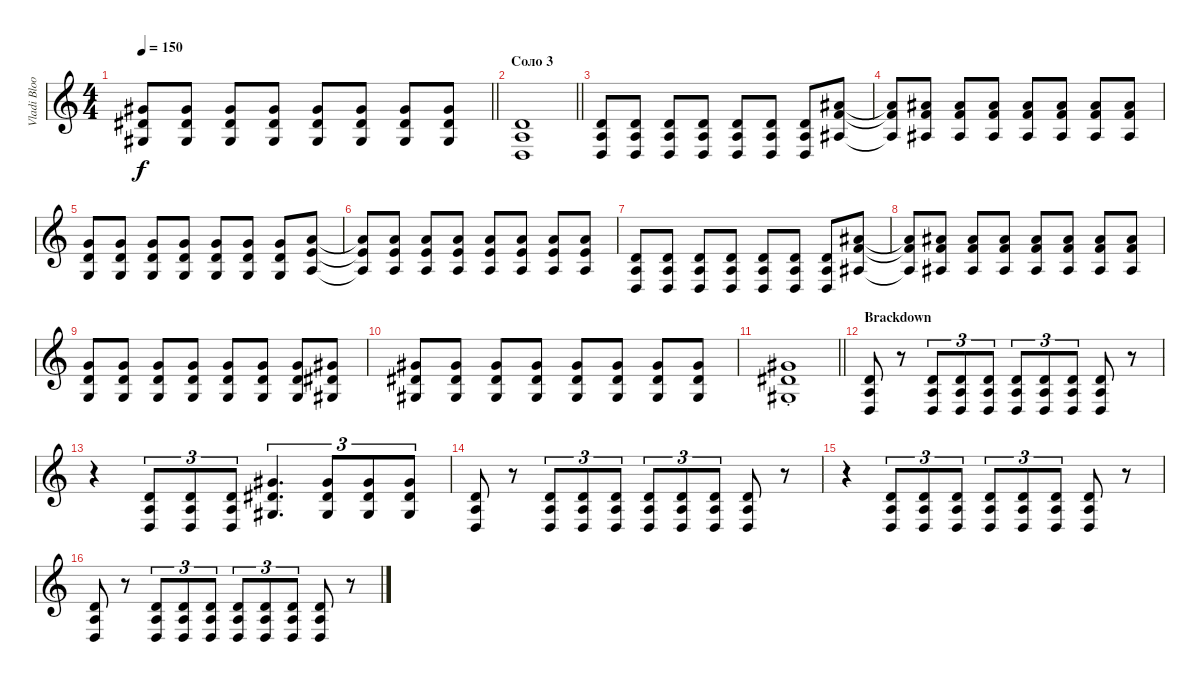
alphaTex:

\track ("Vladi Blooder" "Vladi Bloo") {instrument overdrivenguitar}
\staff {score}
\tuning (E4 B3 G3 D3 A2 D2) {hide}
\ts (4 4)
\tempo 150
\clef g2
\barLineRight lightlight
\ks c
(6.4 6.5 6.6).8{dy f} (6.4 6.5 6.6).8 (6.4 6.5 6.6).8 (6.4 6.5 6.6).8 (6.4 6.5 6.6).8 (6.4 6.5 6.6).8 (6.4 6.5 6.6).8 (6.4 6.5 6.6).8 |
\section ("" "Соло 3")
\barLineRight lightlight
(0.4 0.5 0.6).1{bd 120} |
(0.4 0.5 0.6).8 (0.4 0.5 0.6).8 (0.4 0.5 0.6).8 (0.4 0.5 0.6).8 (0.4 0.5 0.6).8 (0.4 0.5 0.6).8 (0.4 0.5 0.6).8 (8.4 8.5 8.6).8 |
(8.4{t} 8.5{t} 8.6{t}).8 (8.4 8.5 8.6).8 (8.4 8.5 8.6).8 (8.4 8.5 8.6).8 (8.4 8.5 8.6).8 (8.4 8.5 8.6).8 (8.4 8.5 8.6).8 (8.4 8.5 8.6).8 |
(5.4 5.5 5.6).8 (5.4 5.5 5.6).8 (5.4 5.5 5.6).8 (5.4 5.5 5.6).8 (5.4 5.5 5.6).8 (5.4 5.5 5.6).8 (5.4 5.5 5.6).8 (7.4 7.5 7.6).8 |
(7.4{t} 7.5{t} 7.6{t}).8 (7.4 7.5 7.6).8 (7.4 7.5 7.6).8 (7.4 7.5 7.6).8 (7.4 7.5 7.6).8 (7.4 7.5 7.6).8 (7.4 7.5 7.6).8 (7.4 7.5 7.6).8 |
(0.4 0.5 0.6).8 (0.4 0.5 0.6).8 (0.4 0.5 0.6).8 (0.4 0.5 0.6).8 (0.4 0.5 0.6).8 (0.4 0.5 0.6).8 (0.4 0.5 0.6).8 (8.4 8.5 8.6).8 |
(8.4{t} 8.5{t} 8.6{t}).8 (8.4 8.5 8.6).8 (8.4 8.5 8.6).8 (8.4 8.5 8.6).8 (8.4 8.5 8.6).8 (8.4 8.5 8.6).8 (8.4 8.5 8.6).8 (8.4 8.5 8.6).8 |
(5.4 5.5 5.6).8 (5.4 5.5 5.6).8 (5.4 5.5 5.6).8 (5.4 5.5 5.6).8 (5.4 5.5 5.6).8 (5.4 5.5 5.6).8 (5.4 5.5 5.6).8 (6.4 6.5 6.6).8 |
(6.4 6.5 6.6).8 (6.4 6.5 6.6).8 (6.4 6.5 6.6).8 (6.4 6.5 6.6).8 (6.4 6.5 6.6).8 (6.4 6.5 6.6).8 (6.4 6.5 6.6).8 (6.4 6.5 6.6).8 |
\barLineRight lightlight
(6.4{st} 6.5 6.6).1 |
\section ("" "Brackdown")
(0.4 0.5 0.6).8 r.8 (0.4 0.5 0.6).8{tu (3 2)} (0.4 0.5 0.6).8{tu (3 2)} (0.4 0.5 0.6).8{tu (3 2)} (0.4 0.5 0.6).8{tu (3 2)} (0.4 0.5 0.6).8{tu (3 2)} (0.4 0.5 0.6).8{tu (3 2)} (0.4 0.5 0.6).8 r.8 |
r.4 (0.4 0.5 0.6).8{tu (3 2)} (0.4 0.5 0.6).8{tu (3 2)} (0.4 0.5 0.6).8{tu (3 2)} (6.4 6.5 6.6).4{d tu (3 2)} (6.4 6.5 6.6).8{tu (3 2)} (6.4 6.5 6.6).8{tu (3 2)} (6.4 6.5 6.6).8{tu (3 2)} |
(0.4 0.5 0.6).8 r.8 (0.4 0.5 0.6).8{tu (3 2)} (0.4 0.5 0.6).8{tu (3 2)} (0.4 0.5 0.6).8{tu (3 2)} (0.4 0.5 0.6).8{tu (3 2)} (0.4 0.5 0.6).8{tu (3 2)} (0.4 0.5 0.6).8{tu (3 2)} (0.4 0.5 0.6).8 r.8 |
r.4 (0.4 0.5 0.6).8{tu (3 2)} (0.4 0.5 0.6).8{tu (3 2)} (0.4 0.5 0.6).8{tu (3 2)} (0.4 0.5 0.6).8{tu (3 2)} (0.4 0.5 0.6).8{tu (3 2)} (0.4 0.5 0.6).8{tu (3 2)} (0.4 0.5 0.6).8 r.8 |
(0.4 0.5 0.6).8 r.8 (0.4 0.5 0.6).8{tu (3 2)} (0.4 0.5 0.6).8{tu (3 2)} (0.4 0.5 0.6).8{tu (3 2)} (0.4 0.5 0.6).8{tu (3 2)} (0.4 0.5 0.6).8{tu (3 2)} (0.4 0.5 0.6).8{tu (3 2)} (0.4 0.5 0.6).8 r.8
